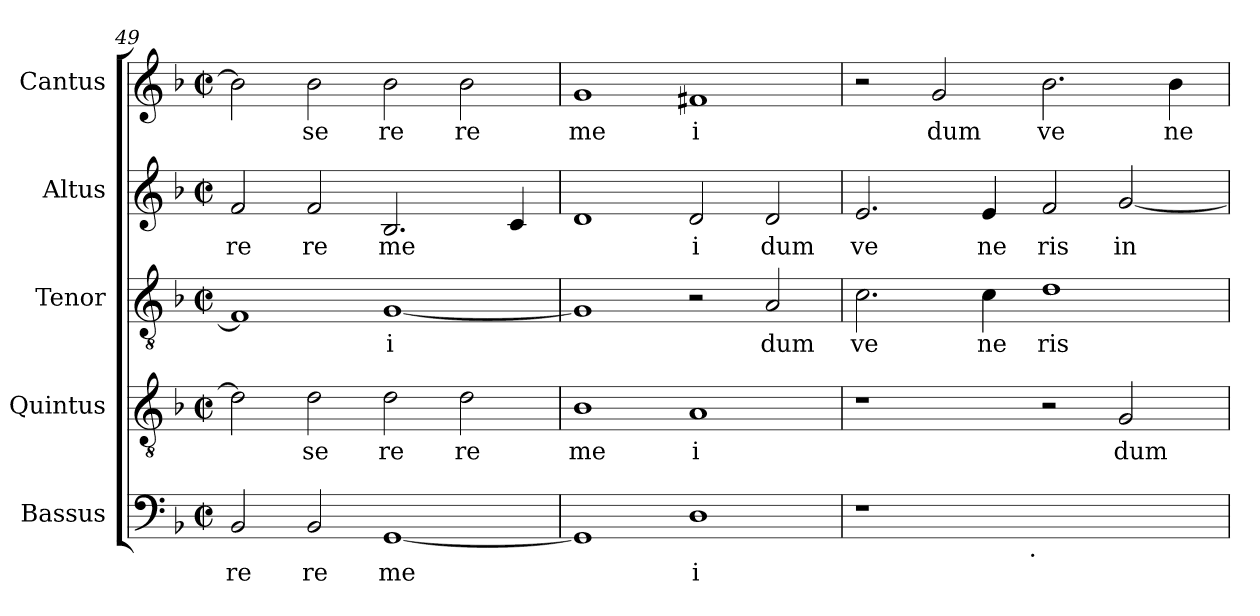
**kern	**text	**kern	**text	**kern	**text	**kern	**text	**kern	**text
*part5	*part5	*part4	*part4	*part3	*part3	*part2	*part2	*part1	*part1
*staff5	*staff5	*staff4	*staff4	*staff3	*staff3	*staff2	*staff2	*staff1	*staff1
*I"Bassus	*	*I"Quintus	*	*I"Tenor	*	*I"Altus	*	*I"Cantus	*
*clefF4	*	*clefGv2	*	*clefGv2	*	*clefG2	*	*clefG2	*
*k[b-]	*	*k[b-]	*	*k[b-]	*	*k[b-]	*	*k[b-]	*
*F:	*	*F:	*	*F:	*	*F:	*	*F:	*
*M2/2	*	*M2/2	*	*M2/2	*	*M2/2	*	*M2/2	*
*met(c|)	*	*met(c|)	*	*met(c|)	*	*met(c|)	*	*met(c|)	*
=49	=49	=49	=49	=49	=49	=49	=49	=49	=49
!	!LO:LY:b	!	!LO:LY:b:cj	!	!LO:LY:b:cj	!	!LO:LY:b:cj	!	!LO:LY:b:cj
2BB-/	re	2d\]	.	1F]	.	2f/	re	2b-\]	.
!	!LO:LY:b	!	!LO:LY:b:cj	!	!	!	!LO:LY:b:cj	!	!LO:LY:b:cj
2BB-/	re	2d\	se	.	.	2f/	re	2b-\	se
!	!LO:LY:b	!	!LO:LY:b:cj	!	!LO:LY:b:cj	!	!LO:LY:b:cj	!	!LO:LY:b:cj
[<1GG	me	2d\	re	[<1G	i	2.B-/	me	2b-\	re
!	!	!	!LO:LY:b:cj	!	!	!	!	!	!LO:LY:b:cj
.	.	2d\	re	.	.	.	.	2b-\	re
!	!	!	!	!	!	!	!LO:LY:b:cj	!	!
.	.	.	.	.	.	4c/	.	.	.
=50	=50	=50	=50	=50	=50	=50	=50	=50	=50
!	!LO:LY:b	!	!LO:LY:b:cj	!	!LO:LY:b:cj	!	!LO:LY:b:cj	!	!LO:LY:b:cj
1GG]	.	1B-	me	1G]	.	1d	.	1g	me
!	!LO:LY:b	!	!LO:LY:b:cj	!	!	!	!LO:LY:b:cj	!	!LO:LY:b:cj
1D	i	1A	i	2r	.	2d/	i	1f#X	i
!	!	!	!	!	!LO:LY:b:cj	!	!LO:LY:b:cj	!	!
.	.	.	.	2A/	dum	2d/	dum	.	.
=51	=51	=51	=51	=51	=51	=51	=51	=51	=51
!	!	!	!	!	!LO:LY:b:cj	!	!LO:LY:b:cj	!	!
*^	*	*	*	*	*	*	*	*	*
1r	2ryy	.	1r	.	2.c\	ve	2.e/	ve	2r	.
!	!	!	!	!	!	!	!	!	!	!LO:LY:b:cj
.	4...ryy	.	.	.	.	.	.	.	2g/	dum
!	!	!	!	!	!	!LO:LY:b:cj	!	!LO:LY:b:cj	!	!
.	.	.	.	.	4c\	ne	4e/	ne	.	.
!	!LO:TX:b:t=.	!	!	!	!	!	!	!	!	!
.	1ryy	.	.	.	.	.	.	.	.	.
!	!	!	!	!	!	!LO:LY:b:cj	!	!LO:LY:b:cj	!	!LO:LY:b:cj
1ryy	.	.	2r	.	1d	ris	2f/	ris	2.b-\	ve
!	!	!	!	!LO:LY:b:cj	!	!	!	!LO:LY:b:cj	!	!
.	.	.	2G/	dum	.	.	[<2g/	in	.	.
!	!	!	!	!	!	!	!	!	!	!LO:LY:b:cj
.	.	.	.	.	.	.	.	.	4b-\	ne
.	32ryy	.	.	.	.	.	.	.	.	.
*v	*v	*	*	*	*	*	*	*	*	*
=	=	=	=	=	=	=	=	=	=
*-	*-	*-	*-	*-	*-	*-	*-	*-	*-
